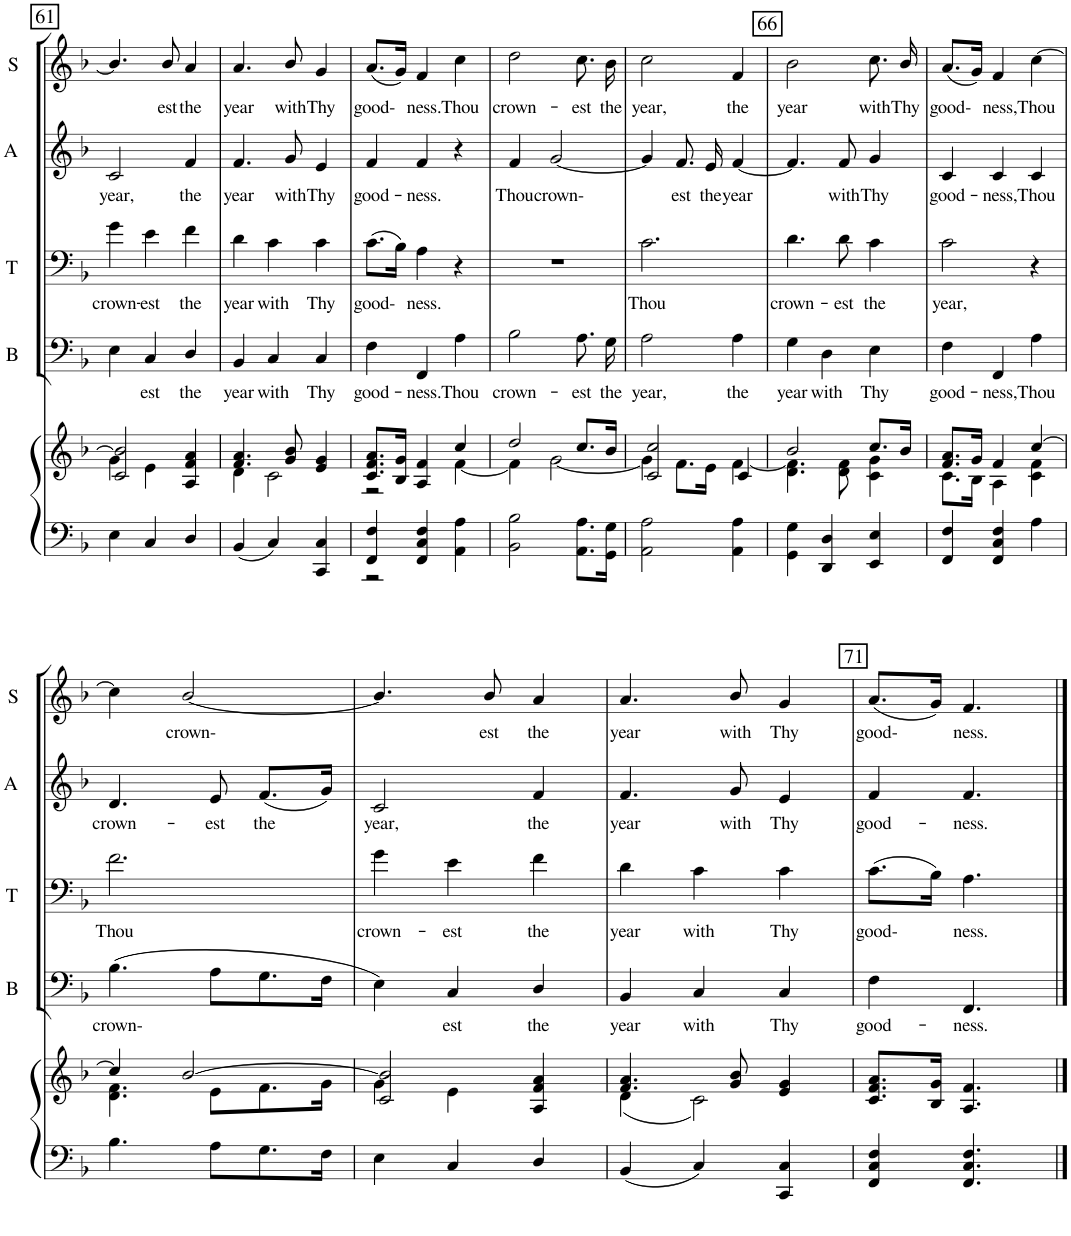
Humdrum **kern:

**kern	**kern	**kern	**text	**kern	**text	**kern	**text	**kern	**text
*part5	*part5	*part4	*part4	*part3	*part3	*part2	*part2	*part1	*part1
*staff6	*staff5	*staff4	*staff4	*staff3	*staff3	*staff2	*staff2	*staff1	*staff1
*I"Accomp.	*	*I"Bass	*	*I"Tenor	*	*I"Alto	*	*I"Soprano	*
*	*	*I'B	*	*I'T	*	*I'A	*	*I'S	*
!!LO:PB:g=z
*clefF4	*clefG2	*clefF4	*	*clefF4	*	*clefG2	*	*clefG2	*
*k[b-]	*k[b-]	*k[b-]	*	*k[b-]	*	*k[b-]	*	*k[b-]	*
*M3/4	*M3/4	*M3/4	*	*M3/4	*	*M3/4	*	*M3/4	*
=61	=61	=61	=61	=61	=61	=61	=61	=61	=61
*^	*^	*	*	*	*	*	*	*	*
!	!	!	!	!	!	!	!LO:LY:b	!	!LO:LY:b	!	!
2.ryy	4E\	2c/ 2b-/]	4g\	4E\	.	4g\	crown-	2c/	year,	4.b-/]	.
!	!	!	!	!	!LO:LY:b	!	!LO:LY:b	!	!	!	!
.	4C/	.	4e\	4C/	est	4e\	-est	.	.	.	.
!	!	!	!	!	!	!	!	!	!	!	!LO:LY:b
.	.	.	.	.	.	.	.	.	.	8b-/	est
!	!	!	!	!	!LO:LY:b	!	!LO:LY:b	!	!LO:LY:b	!	!LO:LY:b
.	4D/	4A/ 4f/ 4a/	4ryy	4D/	the	4f\	the	4f/	the	4a/	the
=62	=62	=62	=62	=62	=62	=62	=62	=62	=62	=62	=62
!	!	!	!	!	!LO:LY:b	!	!LO:LY:b	!	!LO:LY:b	!	!LO:LY:b
*v	*v	*	*	*	*	*	*	*	*	*	*
4BB-/	4.f/ 4.a/	4d\	4BB-/	year	4d\	year	4.f/	year	4.a/	year
!	!	!	!	!LO:LY:b	!	!LO:LY:b	!	!	!	!
4C/	.	2c\	4C/	with	4c\	with	.	.	.	.
!	!	!	!	!	!	!	!	!LO:LY:b	!	!LO:LY:b
.	8g/ 8b-/	.	.	.	.	.	8g/	with	8b-/	with
!	!	!	!	!LO:LY:b	!	!LO:LY:b	!	!LO:LY:b	!	!LO:LY:b
4CC/ 4C/	4e/ 4g/	.	4C/	Thy	4c\	Thy	4e/	Thy	4g/	Thy
=63	=63	=63	=63	=63	=63	=63	=63	=63	=63	=63
*^	*	*	*	*	*	*	*	*	*	*
!	!	!	!	!	!LO:LY:b	!	!LO:LY:b	!	!LO:LY:b	!	!LO:LY:b
4FF/ 4F/	2r	8.c/ 8.f/ 8.a/L	2r	4F\	good-	(8.c\L	good-	4f/	good-	(8.a/L	good-
.	.	16B-/ 16g/Jk	.	.	.	16B-\Jk)	.	.	.	16g/Jk)	.
!	!	!	!	!	!LO:LY:b	!	!LO:LY:b	!	!LO:LY:b	!	!LO:LY:b
4FF/ 4C/ 4F/	.	4A/ 4f/	.	4FF/	-ness.	4A\	ness.	4f/	-ness.	4f/	ness.
!	!	!	!	!	!LO:LY:b	!	!	!	!	!	!LO:LY:b
4ryy	4AA\ 4A\	4cc/	[4f\	4A\	Thou	4r	.	4r	.	4cc\	Thou
=64	=64	=64	=64	=64	=64	=64	=64	=64	=64	=64	=64
!	!	!	!	!	!LO:LY:b	!	!	!	!LO:LY:b	!	!LO:LY:b
2.ryy	2BB-\ 2B-\	2dd/	4f\]	2B-\	crown-	2.r	.	4f/	Thou	2dd\	crown-
!	!	!	!	!	!	!	!	!	!LO:LY:b	!	!
.	.	.	[2g\	.	.	.	.	[2g/	crown-	.	.
!	!	!	!	!	!LO:LY:b	!	!	!	!	!	!LO:LY:b
.	8.AA\ 8.A\L	8.cc/L	.	8.A\	-est	.	.	.	.	8.cc\	-est
!	!	!	!	!	!LO:LY:b	!	!	!	!	!	!LO:LY:b
.	16GG\ 16G\Jk	16b-/Jk	.	16G\	the	.	.	.	.	16b-\	the
=65	=65	=65	=65	=65	=65	=65	=65	=65	=65	=65	=65
!	!	!	!	!	!LO:LY:b	!	!LO:LY:b	!	!	!	!LO:LY:b
2.ryy	2AA\ 2A\	2c/ 2cc/	4g\]	2A\	year,	2.c\	Thou	4g/]	.	2cc\	year,
!	!	!	!	!	!	!	!	!	!LO:LY:b	!	!
.	.	.	8.f\L	.	.	.	.	8.f/	est	.	.
!	!	!	!	!	!	!	!	!	!LO:LY:b	!	!
.	.	.	16e\Jk	.	.	.	.	16e/	the	.	.
!	!	!	!	!	!LO:LY:b	!	!	!	!LO:LY:b	!	!LO:LY:b
.	4AA\ 4A\	4c/	[4f\	4A\	the	.	.	[4f/	year	4f/	the
=66	=66	=66	=66	=66	=66	=66	=66	=66	=66	=66	=66
!	!	!	!	!	!LO:LY:b	!	!LO:LY:b	!	!	!	!LO:LY:b
2.ryy	4GG\ 4G\	2b-/	4.d\ 4.f\]	4G\	year	4.d\	crown-	4.f/]	.	2b-\	year
!	!	!	!	!	!LO:LY:b	!	!	!	!	!	!
.	4DD/ 4D/	.	.	4D\	with	.	.	.	.	.	.
!	!	!	!	!	!	!	!LO:LY:b	!	!LO:LY:b	!	!
.	.	.	8d\ 8f\	.	.	8d\	-est	8f/	with	.	.
!	!	!	!	!	!LO:LY:b	!	!LO:LY:b	!	!LO:LY:b	!	!LO:LY:b
.	4EE/ 4E/	8.cc/L	4c\ 4g\	4E\	Thy	4c\	the	4g/	Thy	8.cc\	with
!	!	!	!	!	!	!	!	!	!	!	!LO:LY:b
.	.	16b-/Jk	.	.	.	.	.	.	.	16b-/	Thy
=67	=67	=67	=67	=67	=67	=67	=67	=67	=67	=67	=67
!	!	!	!	!	!LO:LY:b	!	!LO:LY:b	!	!LO:LY:b	!	!LO:LY:b
2.ryy	4FF/ 4F/	8.f/ 8.a/L	8.c\L	4F\	good-	2c\	year,	4c/	good-	(8.a/L	good-
.	.	16g/Jk	16B-\Jk	.	.	.	.	.	.	16g/Jk)	.
!	!	!	!	!	!LO:LY:b	!	!	!	!LO:LY:b	!	!LO:LY:b
.	4FF/ 4C/ 4F/	4f/	4A\	4FF/	-ness,	.	.	4c/	-ness,	4f/	ness,
!	!	!	!	!	!LO:LY:b	!	!	!	!LO:LY:b	!	!LO:LY:b
.	4A\	[4cc/	4c\ 4f\	4A\	Thou	4r	.	4c/	Thou	[4cc\	Thou
!!LO:LB:g=z
=68	=68	=68	=68	=68	=68	=68	=68	=68	=68	=68	=68
!	!	!	!	!	!LO:LY:b	!	!LO:LY:b	!	!LO:LY:b	!	!
2.ryy	4.B-\	4cc/]	4.d\ 4.f\	(4.B-\	crown-	2.f\	Thou	4.d/	crown-	4cc\]	.
!	!	!	!	!	!	!	!	!	!	!	!LO:LY:b
.	.	[2b-/	.	.	.	.	.	.	.	[2b-/	crown-
!	!	!	!	!	!	!	!	!	!LO:LY:b	!	!
.	8A\L	.	8e\L	8A\L	.	.	.	8e/	-est	.	.
!	!	!	!	!	!	!	!	!	!LO:LY:b	!	!
.	8.G\	.	8.f\	8.G\	.	.	.	(8.f/L	the	.	.
.	16F\Jk	.	16g\Jk	16F\Jk	.	.	.	16g/Jk)	.	.	.
=69	=69	=69	=69	=69	=69	=69	=69	=69	=69	=69	=69
!	!	!	!	!	!	!	!LO:LY:b	!	!LO:LY:b	!	!
2.ryy	4E\	2c/ 2b-/]	4g\	4E\)	.	4g\	crown-	2c/	year,	4.b-/]	.
!	!	!	!	!	!LO:LY:b	!	!LO:LY:b	!	!	!	!
.	4C/	.	4e\	4C/	est	4e\	-est	.	.	.	.
!	!	!	!	!	!	!	!	!	!	!	!LO:LY:b
.	.	.	.	.	.	.	.	.	.	8b-/	est
!	!	!	!	!	!LO:LY:b	!	!LO:LY:b	!	!LO:LY:b	!	!LO:LY:b
.	4D/	4A/ 4f/ 4a/	4ryy	4D/	the	4f\	the	4f/	the	4a/	the
=70	=70	=70	=70	=70	=70	=70	=70	=70	=70	=70	=70
!	!	!	!	!	!LO:LY:b	!	!LO:LY:b	!	!LO:LY:b	!	!LO:LY:b
*v	*v	*	*	*	*	*	*	*	*	*	*
4BB-/	4.f/ 4.a/	(4d\	4BB-/	year	4d\	year	4.f/	year	4.a/	year
!	!	!	!	!LO:LY:b	!	!LO:LY:b	!	!	!	!
4C/	.	2c\)	4C/	with	4c\	with	.	.	.	.
!	!	!	!	!	!	!	!	!LO:LY:b	!	!LO:LY:b
.	8g/ 8b-/	.	.	.	.	.	8g/	with	8b-/	with
!	!	!	!	!LO:LY:b	!	!LO:LY:b	!	!LO:LY:b	!	!LO:LY:b
4CC/ 4C/	4e/ 4g/	.	4C/	Thy	4c\	Thy	4e/	Thy	4g/	Thy
*	*v	*v	*	*	*	*	*	*	*	*
=71	=71	=71	=71	=71	=71	=71	=71	=71	=71
!	!	!	!LO:LY:b	!	!LO:LY:b	!	!LO:LY:b	!	!LO:LY:b
4FF/ 4C/ 4F/	8.c/ 8.f/ 8.a/L	4F\	good-	(8.c\L	good-	4f/	good-	(8.a/L	good-
.	16B-/ 16g/Jk	.	.	16B-\Jk)	.	.	.	16g/Jk)	.
!	!	!	!LO:LY:b	!	!LO:LY:b	!	!LO:LY:b	!	!LO:LY:b
4.FF/ 4.C/ 4.F/	4.A/ 4.f/	4.FF/	-ness.	4.A\	ness.	4.f/	-ness.	4.f/	ness.
==	==	==	==	==	==	==	==	==	==
*-	*-	*-	*-	*-	*-	*-	*-	*-	*-
